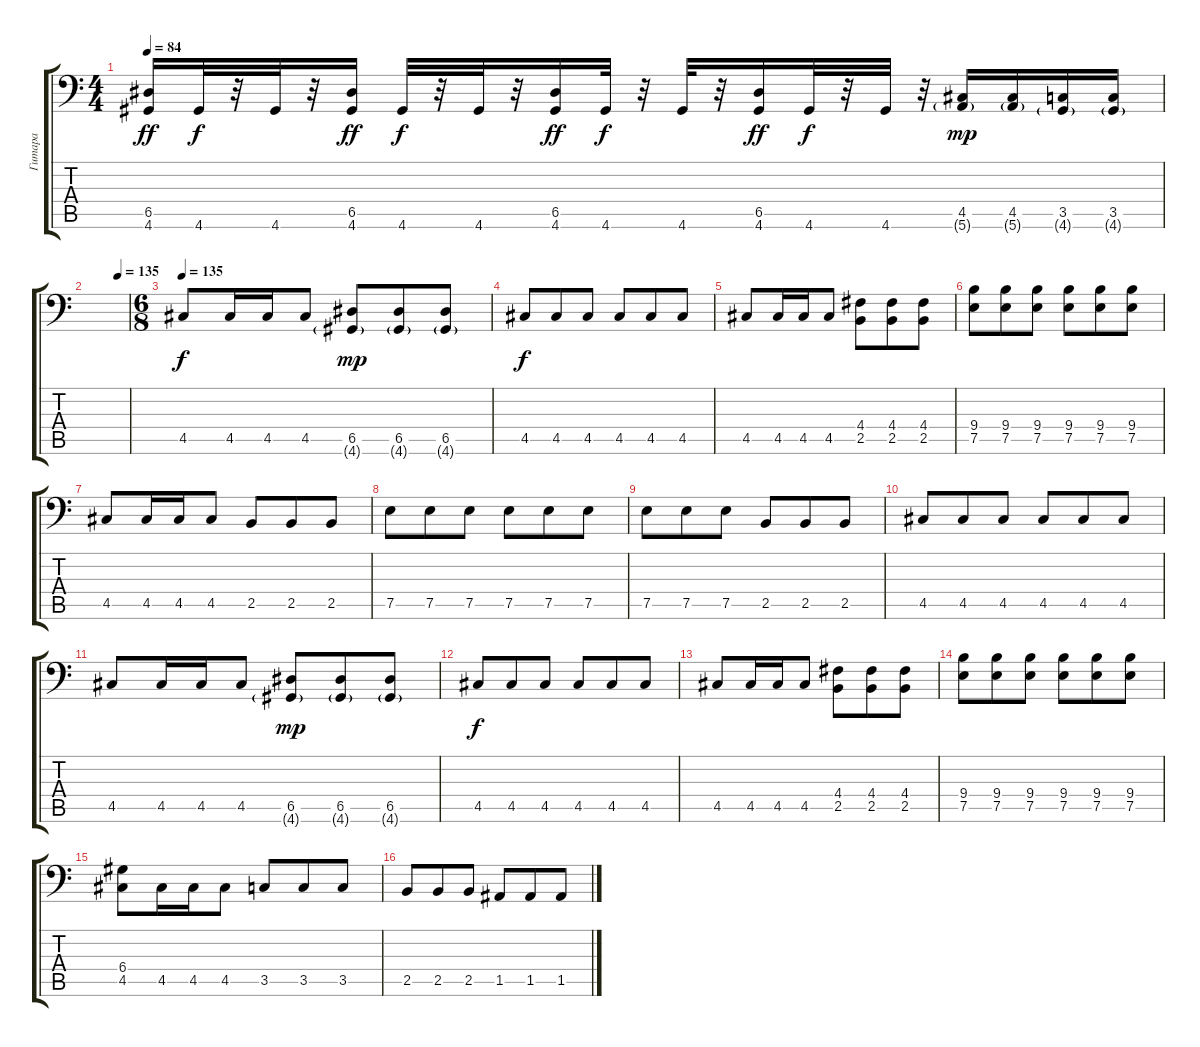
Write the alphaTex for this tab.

\track ("Гитара" "Гитара") {instrument distortionguitar}
\staff {score tabs}
\tuning (E3 B2 G2 D2 A1 E1) {hide}
\ts (4 4)
\tempo 84
\clef f4
\ks c
(6.5 4.6).16{dy ff} 4.6.32{dy f} r.32 4.6.32 r.32 (6.5 4.6).16{dy ff} 4.6.32{dy f} r.32 4.6.32 r.32 (6.5 4.6).16{dy ff} 4.6.32{dy f} r.32 4.6.32 r.32 (6.5 4.6).16{dy ff} 4.6.32{dy f} r.32 4.6.32 r.32 (4.5 5.6{g}).16{dy mp} (4.5 5.6{g}).16 (3.5 4.6{g}).16 (3.5 4.6{g}).16 |
\tempo (135 0.75)
|
\ts (6 8)
\tempo 135
4.5.8{dy f volume 12} 4.5.16 4.5.16 4.5.8 (6.5 4.6{g}).8{dy mp} (6.5 4.6{g}).8 (6.5 4.6{g}).8 |
4.5.8{dy f} 4.5.8 4.5.8 4.5.8 4.5.8 4.5.8 |
4.5.8 4.5.16 4.5.16 4.5.8 (4.4 2.5).8 (4.4 2.5).8 (4.4 2.5).8 |
(9.4 7.5).8 (9.4 7.5).8 (9.4 7.5).8 (9.4 7.5).8 (9.4 7.5).8 (9.4 7.5).8 |
4.5.8 4.5.16 4.5.16 4.5.8 2.5.8 2.5.8 2.5.8 |
7.5.8 7.5.8 7.5.8 7.5.8 7.5.8 7.5.8 |
7.5.8 7.5.8 7.5.8 2.5.8 2.5.8 2.5.8 |
4.5.8 4.5.8 4.5.8 4.5.8 4.5.8 4.5.8 |
4.5.8 4.5.16 4.5.16 4.5.8 (6.5 4.6{g}).8{dy mp} (6.5 4.6{g}).8 (6.5 4.6{g}).8 |
4.5.8{dy f} 4.5.8 4.5.8 4.5.8 4.5.8 4.5.8 |
4.5.8 4.5.16 4.5.16 4.5.8 (4.4 2.5).8 (4.4 2.5).8 (4.4 2.5).8 |
(9.4 7.5).8 (9.4 7.5).8 (9.4 7.5).8 (9.4 7.5).8 (9.4 7.5).8 (9.4 7.5).8 |
(6.4 4.5).8 4.5.16 4.5.16 4.5.8 3.5.8 3.5.8 3.5.8 |
2.5.8 2.5.8 2.5.8 1.5.8 1.5.8 1.5.8
